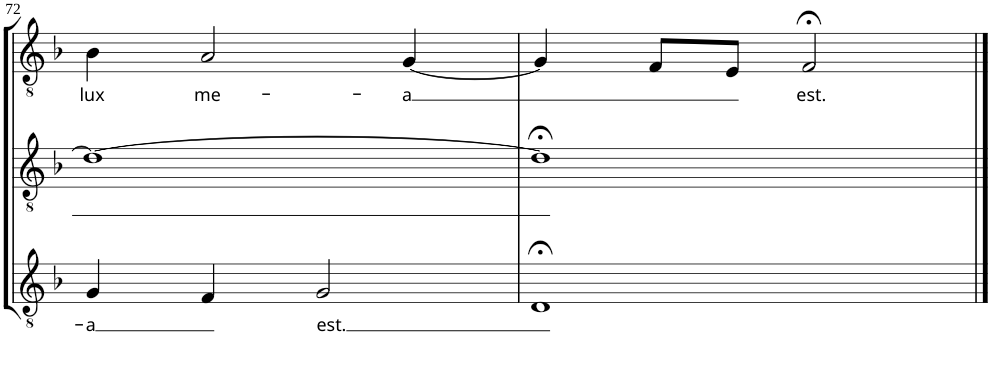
**kern	**text	**kern	**kern	**text
*part3	*part3	*part2	*part1	*part1
*staff3	*staff3	*staff2	*staff1	*staff1
!!LO:PB:g=z
*clefGv2	*	*clefGv2	*clefGv2	*
*k[b-]	*	*k[b-]	*k[b-]	*
*d:	*	*d:	*d:	*
*M2/2	*	*M2/2	*M2/2	*
*met(c|)	*	*met(c|)	*met(c|)	*
=72	=72	=72	=72	=72
!	!LO:LY:b	!	!	!LO:LY:b
4G/	-a	1d_	4B-\	lux
!	!	!	!	!LO:LY:b
4F/	.	.	2A/	me-
!	!LO:LY:b	!	!	!
2G/	est.	.	.	.
!	!	!	!	!LO:LY:b
.	.	.	[4G/	-a
=73	=73	=73	=73	=73
1D;<	.	1d;<]	4G/]	.
.	.	.	8F/L	.
.	.	.	8E/J	.
!	!	!	!	!LO:LY:b
.	.	.	2F;</	est.
==	==	==	==	==
*-	*-	*-	*-	*-
